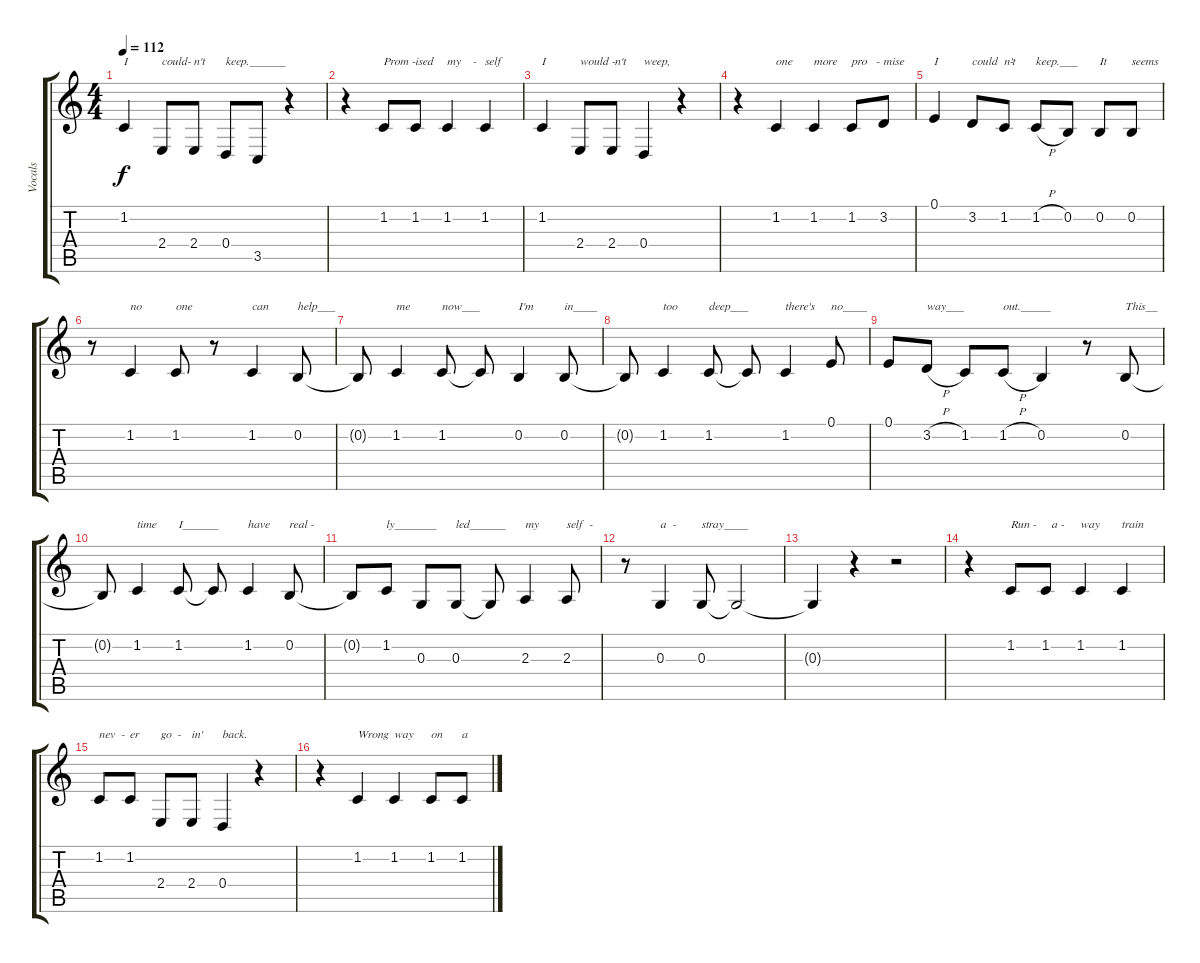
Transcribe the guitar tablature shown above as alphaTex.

\track ("Vocals" "Vocals") {instrument oboe}
\staff {score tabs}
\tuning (E4 B3 G3 D3 A2 E2) {hide}
\ts (4 4)
\tempo 112
\clef g2
\ks c
1.2.4{txt "I" dy f} 2.4.8{txt "could-"} 2.4.8{txt "n't"} 0.4.8{txt "keep.______"} 3.5.8 r.4 |
r.4 1.2.8{txt "Prom -   "} 1.2.8{txt "ised"} 1.2.4{txt "my    -"} 1.2.4{txt "self"} |
1.2.4{txt "I"} 2.4.8{txt "would -"} 2.4.8{txt " n't"} 0.4.4{txt "weep,"} r.4 |
r.4 1.2.4{txt "one"} 1.2.4{txt "more"} 1.2.8{txt "pro   -"} 3.2.8{txt "mise"} |
0.1.4{txt "I"} 3.2.8{txt "could    -"} 1.2.8{txt "n't"} 1.2{h}.8{txt "keep.___"} 0.2.8 0.2.8{txt "It"} 0.2.8{txt "seems"} |
r.8 1.2.4{txt "no"} 1.2.8{txt "one"} r.8 1.2.4{txt "can"} 0.2.8{txt "help___"} |
0.2{t}.8 1.2.4{txt "me"} 1.2.8{txt "now___"} 1.2{t}.8 0.2.4{txt "I'm"} 0.2.8{txt "in____"} |
0.2{t}.8 1.2.4{txt "too"} 1.2.8{txt "deep___"} 1.2{t}.8 1.2.4{txt "there's"} 0.1.8{txt "no____"} |
0.1.8 3.2{h}.8{txt "way___"} 1.2.8 1.2{h}.8{txt "out._____"} 0.2.4 r.8 0.2.8{txt "This__"} |
0.2{t}.8 1.2.4{txt "time"} 1.2.8{txt "I______"} 1.2{t}.8 1.2.4{txt "have"} 0.2.8{txt "real -"} |
0.2{t}.8 1.2.8{txt "ly_______"} 0.3.8 0.3.8{txt "led______"} 0.3{t}.8 2.3.4{txt "my"} 2.3.8{txt "self  -"} |
r.8 0.3.4{txt "a  -"} 0.3.8{txt "stray____"} 0.3{t}.2 |
0.3{t}.4 r.4 r.2 |
r.4 1.2.8{txt "Run -"} 1.2.8{txt "  a - "} 1.2.4{txt "way"} 1.2.4{txt "train"} |
1.2.8{txt "nev  -"} 1.2.8{txt "er"} 2.4.8{txt "go  -"} 2.4.8{txt "in'"} 0.4.4{txt "back."} r.4 |
r.4 1.2.4{txt "Wrong"} 1.2.4{txt "way"} 1.2.8{txt "on"} 1.2.8{txt "a"}
